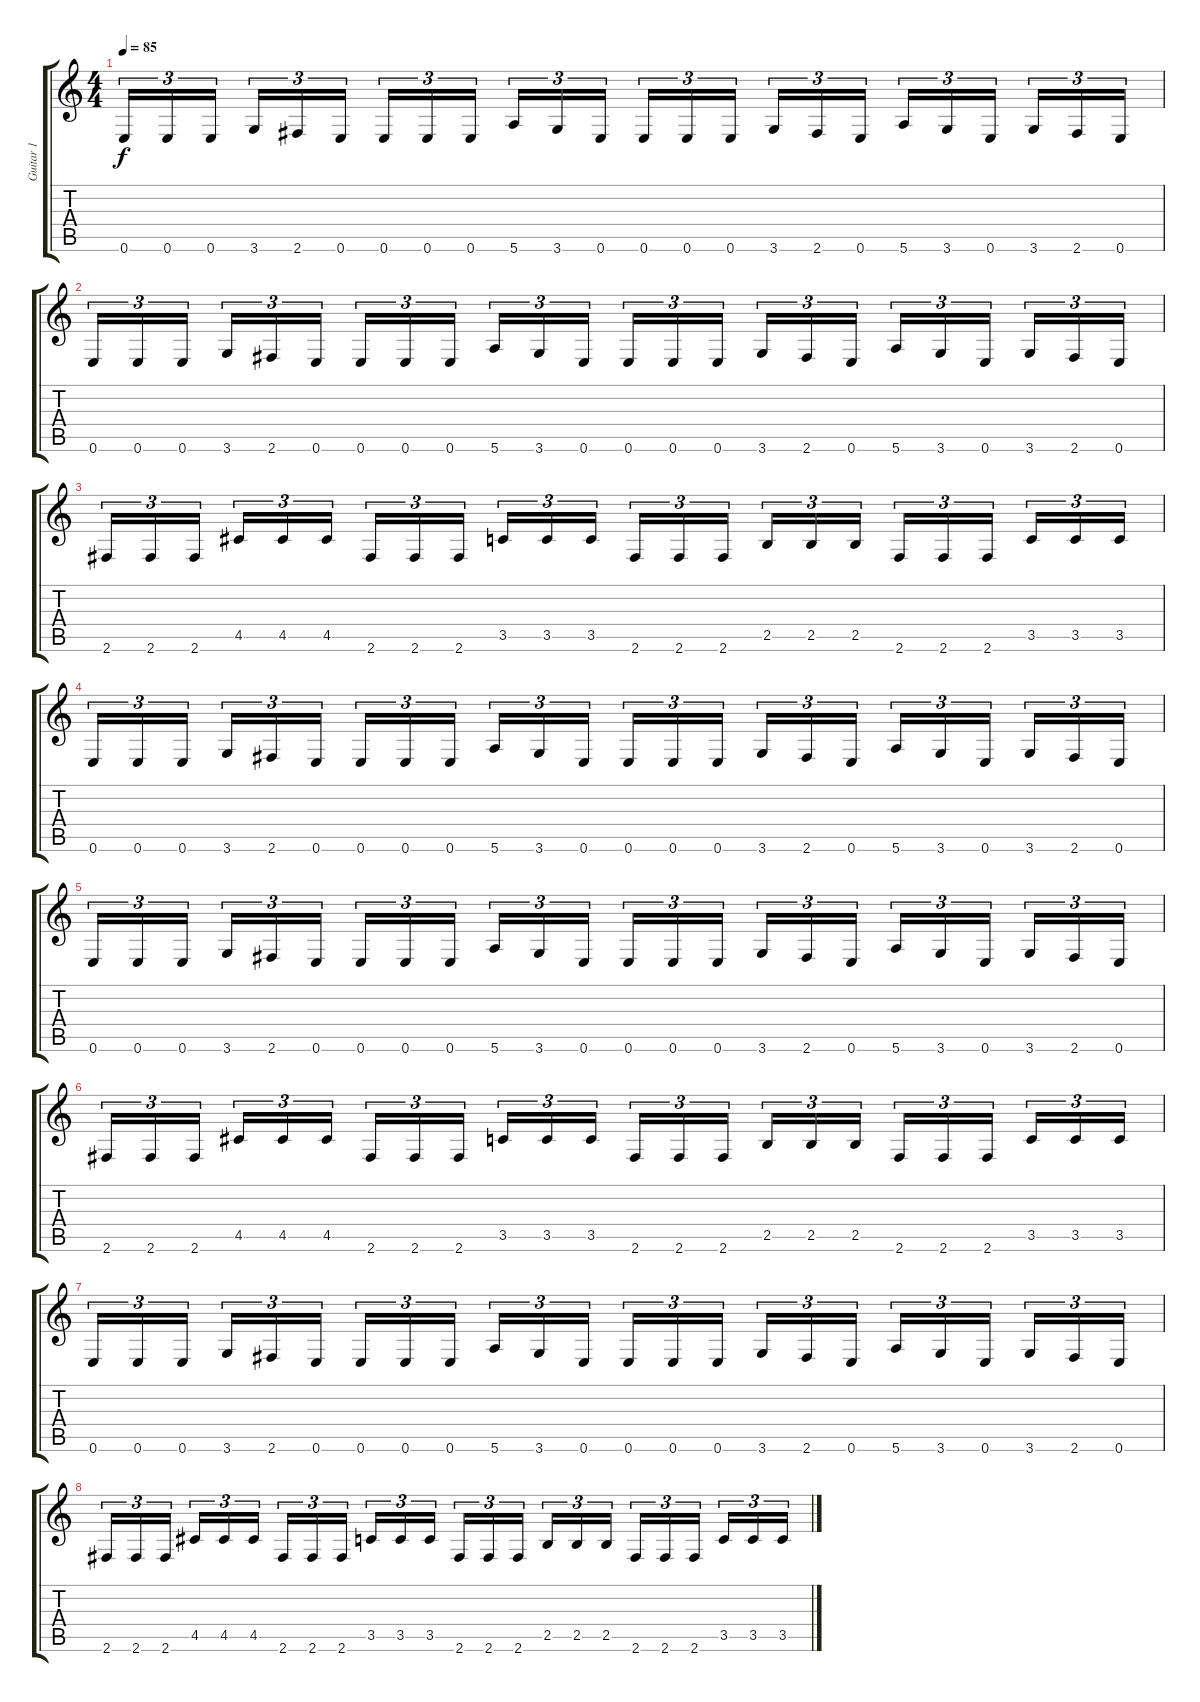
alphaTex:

\track ("Guitar 1" "Guitar 1") {instrument distortionguitar}
\staff {score tabs}
\tuning (E4 B3 G3 D3 A2 E2) {hide}
\ts (4 4)
\tempo 85
\clef g2
\ks c
0.6.16{tu (3 2) dy f instrument distortionguitar} 0.6.16{tu (3 2)} 0.6.16{tu (3 2)} 3.6.16{tu (3 2)} 2.6.16{tu (3 2)} 0.6.16{tu (3 2)} 0.6.16{tu (3 2)} 0.6.16{tu (3 2)} 0.6.16{tu (3 2)} 5.6.16{tu (3 2)} 3.6.16{tu (3 2)} 0.6.16{tu (3 2)} 0.6.16{tu (3 2)} 0.6.16{tu (3 2)} 0.6.16{tu (3 2)} 3.6.16{tu (3 2)} 2.6.16{tu (3 2)} 0.6.16{tu (3 2)} 5.6.16{tu (3 2)} 3.6.16{tu (3 2)} 0.6.16{tu (3 2)} 3.6.16{tu (3 2)} 2.6.16{tu (3 2)} 0.6.16{tu (3 2)} |
0.6.16{tu (3 2)} 0.6.16{tu (3 2)} 0.6.16{tu (3 2)} 3.6.16{tu (3 2)} 2.6.16{tu (3 2)} 0.6.16{tu (3 2)} 0.6.16{tu (3 2)} 0.6.16{tu (3 2)} 0.6.16{tu (3 2)} 5.6.16{tu (3 2)} 3.6.16{tu (3 2)} 0.6.16{tu (3 2)} 0.6.16{tu (3 2)} 0.6.16{tu (3 2)} 0.6.16{tu (3 2)} 3.6.16{tu (3 2)} 2.6.16{tu (3 2)} 0.6.16{tu (3 2)} 5.6.16{tu (3 2)} 3.6.16{tu (3 2)} 0.6.16{tu (3 2)} 3.6.16{tu (3 2)} 2.6.16{tu (3 2)} 0.6.16{tu (3 2)} |
2.6.16{tu (3 2)} 2.6.16{tu (3 2)} 2.6.16{tu (3 2)} 4.5.16{tu (3 2)} 4.5.16{tu (3 2)} 4.5.16{tu (3 2)} 2.6.16{tu (3 2)} 2.6.16{tu (3 2)} 2.6.16{tu (3 2)} 3.5.16{tu (3 2)} 3.5.16{tu (3 2)} 3.5.16{tu (3 2)} 2.6.16{tu (3 2)} 2.6.16{tu (3 2)} 2.6.16{tu (3 2)} 2.5.16{tu (3 2)} 2.5.16{tu (3 2)} 2.5.16{tu (3 2)} 2.6.16{tu (3 2)} 2.6.16{tu (3 2)} 2.6.16{tu (3 2)} 3.5.16{tu (3 2)} 3.5.16{tu (3 2)} 3.5.16{tu (3 2)} |
0.6.16{tu (3 2)} 0.6.16{tu (3 2)} 0.6.16{tu (3 2)} 3.6.16{tu (3 2)} 2.6.16{tu (3 2)} 0.6.16{tu (3 2)} 0.6.16{tu (3 2)} 0.6.16{tu (3 2)} 0.6.16{tu (3 2)} 5.6.16{tu (3 2)} 3.6.16{tu (3 2)} 0.6.16{tu (3 2)} 0.6.16{tu (3 2)} 0.6.16{tu (3 2)} 0.6.16{tu (3 2)} 3.6.16{tu (3 2)} 2.6.16{tu (3 2)} 0.6.16{tu (3 2)} 5.6.16{tu (3 2)} 3.6.16{tu (3 2)} 0.6.16{tu (3 2)} 3.6.16{tu (3 2)} 2.6.16{tu (3 2)} 0.6.16{tu (3 2)} |
0.6.16{tu (3 2)} 0.6.16{tu (3 2)} 0.6.16{tu (3 2)} 3.6.16{tu (3 2)} 2.6.16{tu (3 2)} 0.6.16{tu (3 2)} 0.6.16{tu (3 2)} 0.6.16{tu (3 2)} 0.6.16{tu (3 2)} 5.6.16{tu (3 2)} 3.6.16{tu (3 2)} 0.6.16{tu (3 2)} 0.6.16{tu (3 2)} 0.6.16{tu (3 2)} 0.6.16{tu (3 2)} 3.6.16{tu (3 2)} 2.6.16{tu (3 2)} 0.6.16{tu (3 2)} 5.6.16{tu (3 2)} 3.6.16{tu (3 2)} 0.6.16{tu (3 2)} 3.6.16{tu (3 2)} 2.6.16{tu (3 2)} 0.6.16{tu (3 2)} |
2.6.16{tu (3 2)} 2.6.16{tu (3 2)} 2.6.16{tu (3 2)} 4.5.16{tu (3 2)} 4.5.16{tu (3 2)} 4.5.16{tu (3 2)} 2.6.16{tu (3 2)} 2.6.16{tu (3 2)} 2.6.16{tu (3 2)} 3.5.16{tu (3 2)} 3.5.16{tu (3 2)} 3.5.16{tu (3 2)} 2.6.16{tu (3 2)} 2.6.16{tu (3 2)} 2.6.16{tu (3 2)} 2.5.16{tu (3 2)} 2.5.16{tu (3 2)} 2.5.16{tu (3 2)} 2.6.16{tu (3 2)} 2.6.16{tu (3 2)} 2.6.16{tu (3 2)} 3.5.16{tu (3 2)} 3.5.16{tu (3 2)} 3.5.16{tu (3 2)} |
0.6.16{tu (3 2)} 0.6.16{tu (3 2)} 0.6.16{tu (3 2)} 3.6.16{tu (3 2)} 2.6.16{tu (3 2)} 0.6.16{tu (3 2)} 0.6.16{tu (3 2)} 0.6.16{tu (3 2)} 0.6.16{tu (3 2)} 5.6.16{tu (3 2)} 3.6.16{tu (3 2)} 0.6.16{tu (3 2)} 0.6.16{tu (3 2)} 0.6.16{tu (3 2)} 0.6.16{tu (3 2)} 3.6.16{tu (3 2)} 2.6.16{tu (3 2)} 0.6.16{tu (3 2)} 5.6.16{tu (3 2)} 3.6.16{tu (3 2)} 0.6.16{tu (3 2)} 3.6.16{tu (3 2)} 2.6.16{tu (3 2)} 0.6.16{tu (3 2)} |
2.6.16{tu (3 2)} 2.6.16{tu (3 2)} 2.6.16{tu (3 2)} 4.5.16{tu (3 2)} 4.5.16{tu (3 2)} 4.5.16{tu (3 2)} 2.6.16{tu (3 2)} 2.6.16{tu (3 2)} 2.6.16{tu (3 2)} 3.5.16{tu (3 2)} 3.5.16{tu (3 2)} 3.5.16{tu (3 2)} 2.6.16{tu (3 2)} 2.6.16{tu (3 2)} 2.6.16{tu (3 2)} 2.5.16{tu (3 2)} 2.5.16{tu (3 2)} 2.5.16{tu (3 2)} 2.6.16{tu (3 2)} 2.6.16{tu (3 2)} 2.6.16{tu (3 2)} 3.5.16{tu (3 2)} 3.5.16{tu (3 2)} 3.5.16{tu (3 2)}
